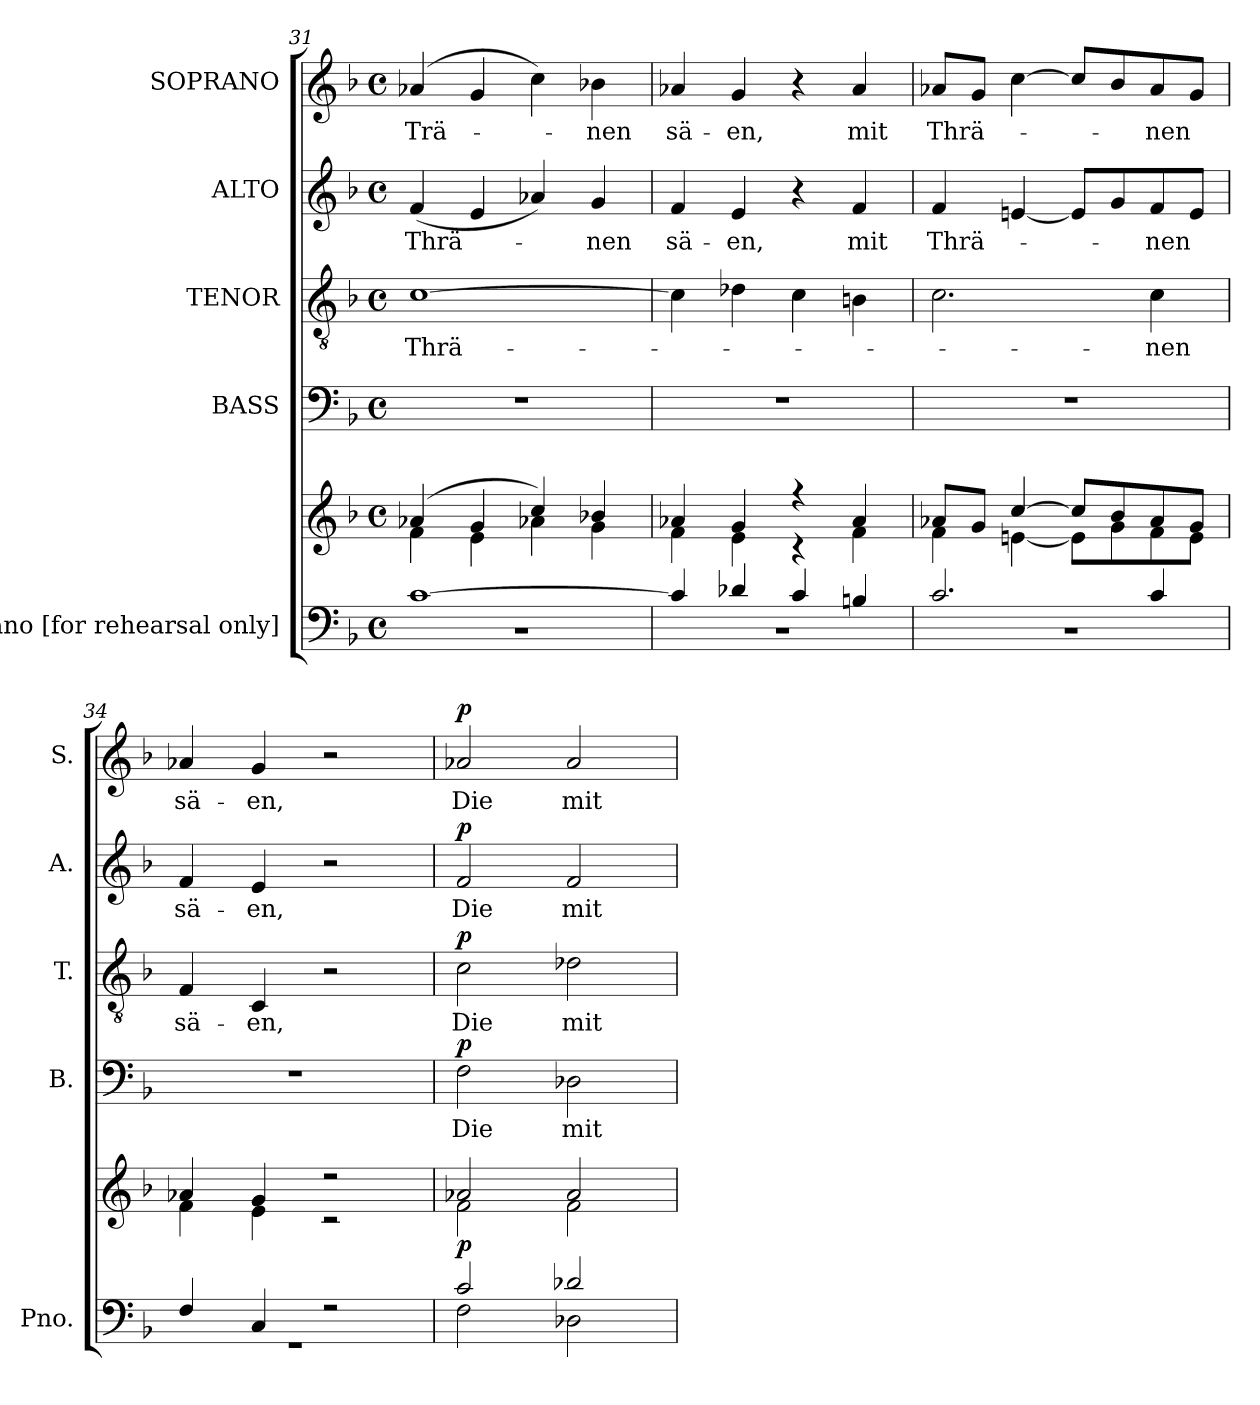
**kern	**kern	**dynam	**kern	**text	**dynam	**kern	**text	**dynam	**kern	**text	**dynam	**kern	**text	**dynam
*part5	*part5	*part5	*part4	*part4	*part4	*part3	*part3	*part3	*part2	*part2	*part2	*part1	*part1	*part1
*staff6	*staff5	*staff5/6	*staff4	*staff4	*staff4	*staff3	*staff3	*staff3	*staff2	*staff2	*staff2	*staff1	*staff1	*staff1
*I"Piano [for rehearsal only]	*	*	*I"BASS	*	*	*I"TENOR	*	*	*I"ALTO	*	*	*I"SOPRANO	*	*
*I'Pno.	*	*	*I'B.	*	*	*I'T.	*	*	*I'A.	*	*	*I'S.	*	*
*clefF4	*clefG2	*	*clefF4	*	*	*clefGv2	*	*	*clefG2	*	*	*clefG2	*	*
*	*	*	*	*	*	*ITrd7c12	*	*	*	*	*	*	*	*
*k[b-]	*k[b-]	*	*k[b-]	*	*	*k[b-]	*	*	*k[b-]	*	*	*k[b-]	*	*
*F:	*F:	*	*F:	*	*	*F:	*	*	*F:	*	*	*F:	*	*
*M4/4	*M4/4	*	*M4/4	*	*	*M4/4	*	*	*M4/4	*	*	*M4/4	*	*
*met(c)	*met(c)	*	*met(c)	*	*	*met(c)	*	*	*met(c)	*	*	*met(c)	*	*
=31	=31	=31	=31	=31	=31	=31	=31	=31	=31	=31	=31	=31	=31	=31
*^	*^	*	*	*	*	*	*	*	*	*	*	*	*	*
!	!	!	!	!	!	!	!	!	!LO:LY:b:color=#000000	!	!	!	!	!	!	!
!	!	!	!	!	!	!	!	!	!	!	!	!LO:LY:b:color=#000000	!	!	!	!
!	!	!	!	!	!	!	!	!	!	!	!	!	!	!	!LO:LY:b:color=#000000	!
[>1ci	1r	(4a-Xi/	4fi\	.	1r	.	.	[>1Ci	Thrä-	.	(4fi/	Thrä-	.	(4a-Xi/	Trä-	.
.	.	4gi/	4ei\	.	.	.	.	.	.	.	4ei/	.	.	4gi/	.	.
.	.	4cci/)	4a-Xi\	.	.	.	.	.	.	.	4a-Xi/)	.	.	4cci\)	.	.
!	!	!	!	!	!	!	!	!	!	!	!	!LO:LY:b:color=#000000	!	!	!	!
!	!	!	!	!	!	!	!	!	!	!	!	!	!	!	!LO:LY:b:color=#000000	!
.	.	4b-Xi/	4gi\	.	.	.	.	.	.	.	4gi/	-nen	.	4b-Xi\	-nen	.
!!LO:LB:g=z
=32	=32	=32	=32	=32	=32	=32	=32	=32	=32	=32	=32	=32	=32	=32	=32	=32
!	!	!	!	!	!	!	!	!	!	!	!	!LO:LY:b:color=#000000	!	!	!	!
!	!	!	!	!	!	!	!	!	!	!	!	!	!	!	!LO:LY:b:color=#000000	!
4ci/]	1r	4a-Xi/	4fi\	.	1r	.	.	4Ci\]	.	.	4fi/	sä-	.	4a-Xi/	sä-	.
!	!	!	!	!	!	!	!	!	!	!	!	!LO:LY:b:color=#000000	!	!	!	!
!	!	!	!	!	!	!	!	!	!	!	!	!	!	!	!LO:LY:b:color=#000000	!
4d-Xi/	.	4gi/	4ei\	.	.	.	.	4D-Xi\	.	.	4ei/	-en,	.	4gi/	-en,	.
4ci/	.	4r	4r	.	.	.	.	4Ci\	.	.	4r	.	.	4r	.	.
!	!	!	!	!	!	!	!	!	!	!	!	!LO:LY:b:color=#000000	!	!	!	!
!	!	!	!	!	!	!	!	!	!	!	!	!	!	!	!LO:LY:b:color=#000000	!
4Bni/	.	4a-i/	4fi\	.	.	.	.	4BBni\	.	.	4fi/	mit	.	4a-i/	mit	.
=33	=33	=33	=33	=33	=33	=33	=33	=33	=33	=33	=33	=33	=33	=33	=33	=33
!	!	!	!	!	!	!	!	!	!	!	!	!LO:LY:b:color=#000000	!	!	!	!
!	!	!	!	!	!	!	!	!	!	!	!	!	!	!	!LO:LY:b:color=#000000	!
2.ci/	1r	8a-Xi/L	4fi\	.	1r	.	.	2.Ci\	.	.	4fi/	Thrä-	.	8a-Xi/L	Thrä-	.
.	.	8gi/J	.	.	.	.	.	.	.	.	.	.	.	8gi/J	.	.
.	.	[>4cci/	[<4eni\	.	.	.	.	.	.	.	[<4eni/	.	.	[>4cci\	.	.
.	.	8cci/L]	8ei\L]	.	.	.	.	.	.	.	8ei/L]	.	.	8cci/L]	.	.
.	.	8b-i/	8gi\	.	.	.	.	.	.	.	8gi/	.	.	8b-i/	.	.
!	!	!	!	!	!	!	!	!	!LO:LY:b:color=#000000	!	!	!	!	!	!	!
!	!	!	!	!	!	!	!	!	!	!	!	!LO:LY:b:color=#000000	!	!	!	!
!	!	!	!	!	!	!	!	!	!	!	!	!	!	!	!LO:LY:b:color=#000000	!
4ci/	.	8a-i/	8fi\	.	.	.	.	4Ci\	-nen	.	8fi/	-nen	.	8a-i/	-nen	.
.	.	8gi/J	8ei\J	.	.	.	.	.	.	.	8ei/J	.	.	8gi/J	.	.
=34	=34	=34	=34	=34	=34	=34	=34	=34	=34	=34	=34	=34	=34	=34	=34	=34
!	!	!	!	!	!	!	!	!	!LO:LY:b:color=#000000	!	!	!	!	!	!	!
!	!	!	!	!	!	!	!	!	!	!	!	!LO:LY:b:color=#000000	!	!	!	!
!	!	!	!	!	!	!	!	!	!	!	!	!	!	!	!LO:LY:b:color=#000000	!
4Fi/	1r	4a-Xi/	4fi\	.	1r	.	.	4FFi/	sä-	.	4fi/	sä-	.	4a-Xi/	sä-	.
!	!	!	!	!	!	!	!	!	!LO:LY:b:color=#000000	!	!	!	!	!	!	!
!	!	!	!	!	!	!	!	!	!	!	!	!LO:LY:b:color=#000000	!	!	!	!
!	!	!	!	!	!	!	!	!	!	!	!	!	!	!	!LO:LY:b:color=#000000	!
4Ci/	.	4gi/	4ei\	.	.	.	.	4CCi/	-en,	.	4ei/	-en,	.	4gi/	-en,	.
2r	.	2r	2r	.	.	.	.	2r	.	.	2r	.	.	2r	.	.
=35	=35	=35	=35	=35	=35	=35	=35	=35	=35	=35	=35	=35	=35	=35	=35	=35
!	!	!	!	!	!	!LO:LY:b:color=#000000	!	!	!	!	!	!	!	!	!	!
!	!	!	!	!	!	!	!	!	!LO:LY:b:color=#000000	!	!	!	!	!	!	!
!	!	!	!	!	!	!	!	!	!	!	!	!LO:LY:b:color=#000000	!	!	!	!
!	!	!	!	!	!	!	!	!	!	!	!	!	!	!	!LO:LY:b:color=#000000	!
2ci/	2Fi\	2a-Xi/	2fi\	p	2Fi\	Die	p	2Ci\	Die	p	2fi/	Die	p	2a-Xi/	Die	p
!	!	!	!	!	!	!LO:LY:b:color=#000000	!	!	!	!	!	!	!	!	!	!
!	!	!	!	!	!	!	!	!	!LO:LY:b:color=#000000	!	!	!	!	!	!	!
!	!	!	!	!	!	!	!	!	!	!	!	!LO:LY:b:color=#000000	!	!	!	!
!	!	!	!	!	!	!	!	!	!	!	!	!	!	!	!LO:LY:b:color=#000000	!
2d-Xi/	2D-Xi\	2a-i/	2fi\	.	2D-Xi\	mit	.	2D-Xi\	mit	.	2fi/	mit	.	2a-i/	mit	.
*v	*v	*	*	*	*	*	*	*	*	*	*	*	*	*	*	*
*	*v	*v	*	*	*	*	*	*	*	*	*	*	*	*	*
=	=	=	=	=	=	=	=	=	=	=	=	=	=	=
*-	*-	*-	*-	*-	*-	*-	*-	*-	*-	*-	*-	*-	*-	*-
